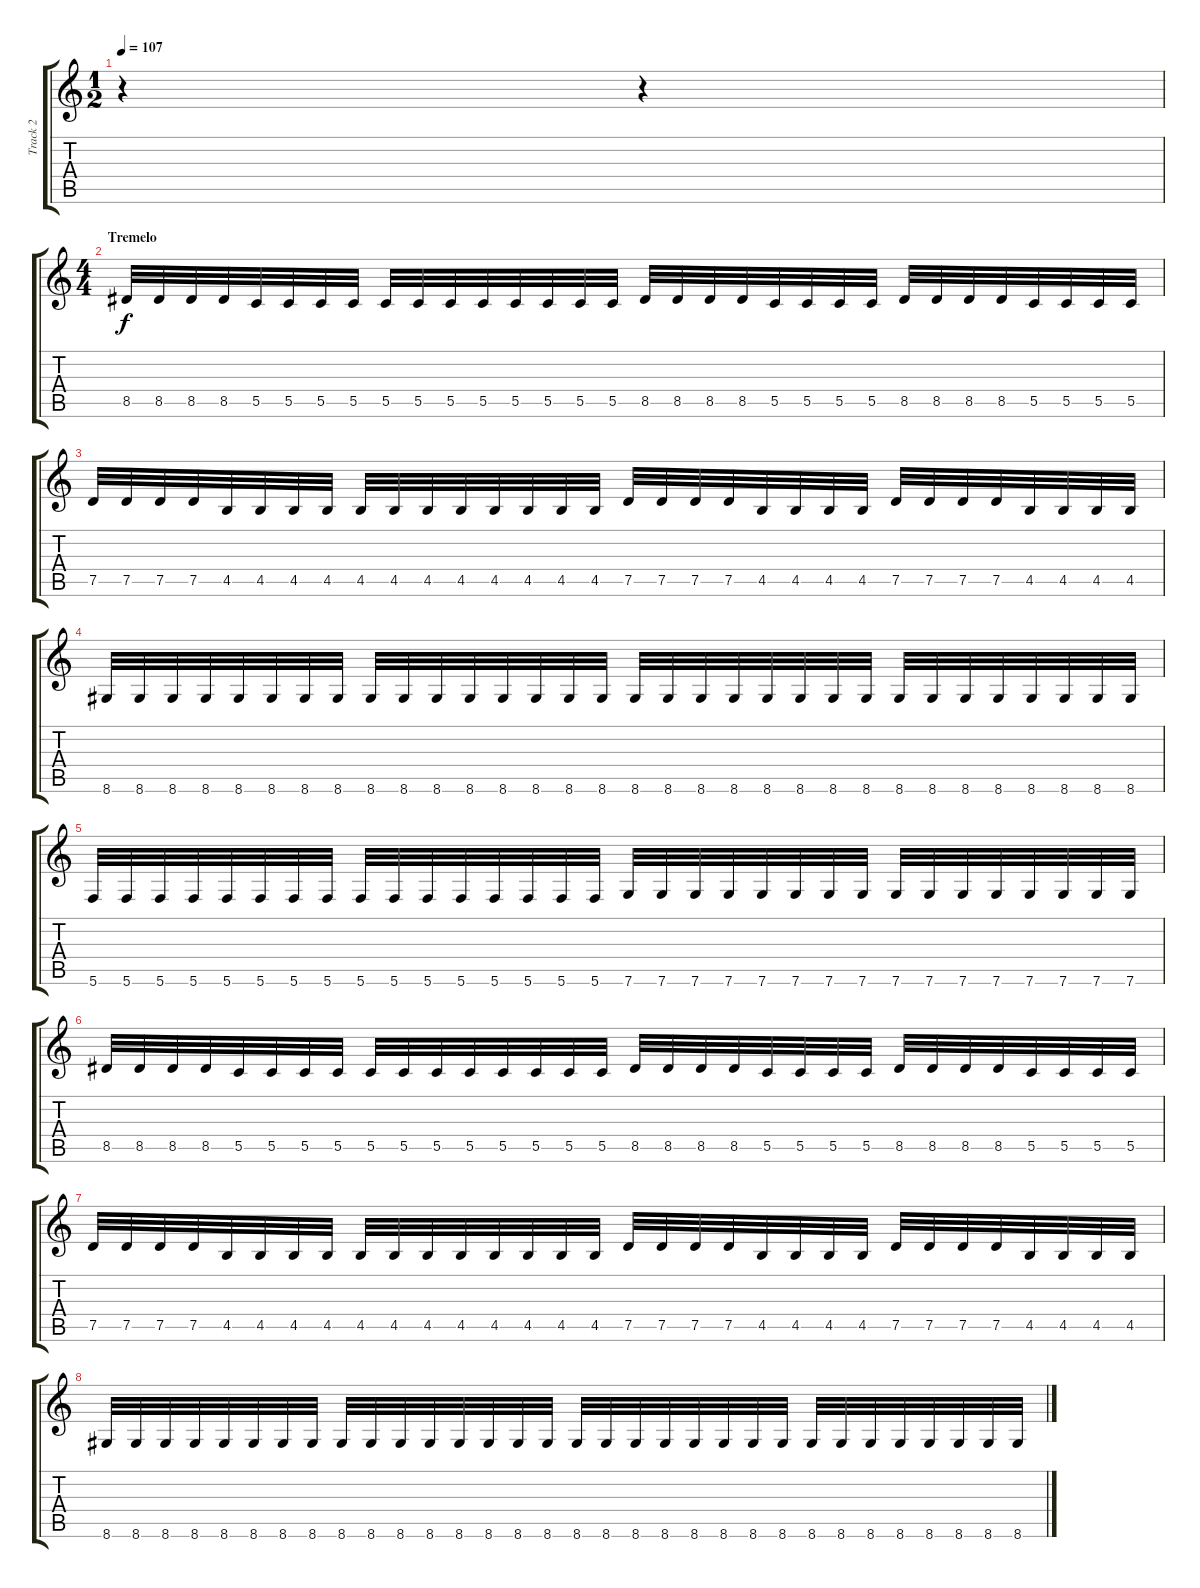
\track ("Track 2" "Track 2") {instrument distortionguitar}
\staff {score tabs}
\tuning (D4 A3 F3 C3 G2 C2) {hide}
\ts (1 2)
\tempo 107
\clef g2
\ks c
r.4{dy f} r.4 |
\ts (4 4)
\section ("" "Tremelo")
8.5.32 8.5.32 8.5.32 8.5.32 5.5.32 5.5.32 5.5.32 5.5.32 5.5.32 5.5.32 5.5.32 5.5.32 5.5.32 5.5.32 5.5.32 5.5.32 8.5.32 8.5.32 8.5.32 8.5.32 5.5.32 5.5.32 5.5.32 5.5.32 8.5.32 8.5.32 8.5.32 8.5.32 5.5.32 5.5.32 5.5.32 5.5.32 |
7.5.32 7.5.32 7.5.32 7.5.32 4.5.32 4.5.32 4.5.32 4.5.32 4.5.32 4.5.32 4.5.32 4.5.32 4.5.32 4.5.32 4.5.32 4.5.32 7.5.32 7.5.32 7.5.32 7.5.32 4.5.32 4.5.32 4.5.32 4.5.32 7.5.32 7.5.32 7.5.32 7.5.32 4.5.32 4.5.32 4.5.32 4.5.32 |
8.6.32 8.6.32 8.6.32 8.6.32 8.6.32 8.6.32 8.6.32 8.6.32 8.6.32 8.6.32 8.6.32 8.6.32 8.6.32 8.6.32 8.6.32 8.6.32 8.6.32 8.6.32 8.6.32 8.6.32 8.6.32 8.6.32 8.6.32 8.6.32 8.6.32 8.6.32 8.6.32 8.6.32 8.6.32 8.6.32 8.6.32 8.6.32 |
5.6.32 5.6.32 5.6.32 5.6.32 5.6.32 5.6.32 5.6.32 5.6.32 5.6.32 5.6.32 5.6.32 5.6.32 5.6.32 5.6.32 5.6.32 5.6.32 7.6.32 7.6.32 7.6.32 7.6.32 7.6.32 7.6.32 7.6.32 7.6.32 7.6.32 7.6.32 7.6.32 7.6.32 7.6.32 7.6.32 7.6.32 7.6.32 |
8.5.32 8.5.32 8.5.32 8.5.32 5.5.32 5.5.32 5.5.32 5.5.32 5.5.32 5.5.32 5.5.32 5.5.32 5.5.32 5.5.32 5.5.32 5.5.32 8.5.32 8.5.32 8.5.32 8.5.32 5.5.32 5.5.32 5.5.32 5.5.32 8.5.32 8.5.32 8.5.32 8.5.32 5.5.32 5.5.32 5.5.32 5.5.32 |
7.5.32 7.5.32 7.5.32 7.5.32 4.5.32 4.5.32 4.5.32 4.5.32 4.5.32 4.5.32 4.5.32 4.5.32 4.5.32 4.5.32 4.5.32 4.5.32 7.5.32 7.5.32 7.5.32 7.5.32 4.5.32 4.5.32 4.5.32 4.5.32 7.5.32 7.5.32 7.5.32 7.5.32 4.5.32 4.5.32 4.5.32 4.5.32 |
8.6.32 8.6.32 8.6.32 8.6.32 8.6.32 8.6.32 8.6.32 8.6.32 8.6.32 8.6.32 8.6.32 8.6.32 8.6.32 8.6.32 8.6.32 8.6.32 8.6.32 8.6.32 8.6.32 8.6.32 8.6.32 8.6.32 8.6.32 8.6.32 8.6.32 8.6.32 8.6.32 8.6.32 8.6.32 8.6.32 8.6.32 8.6.32
